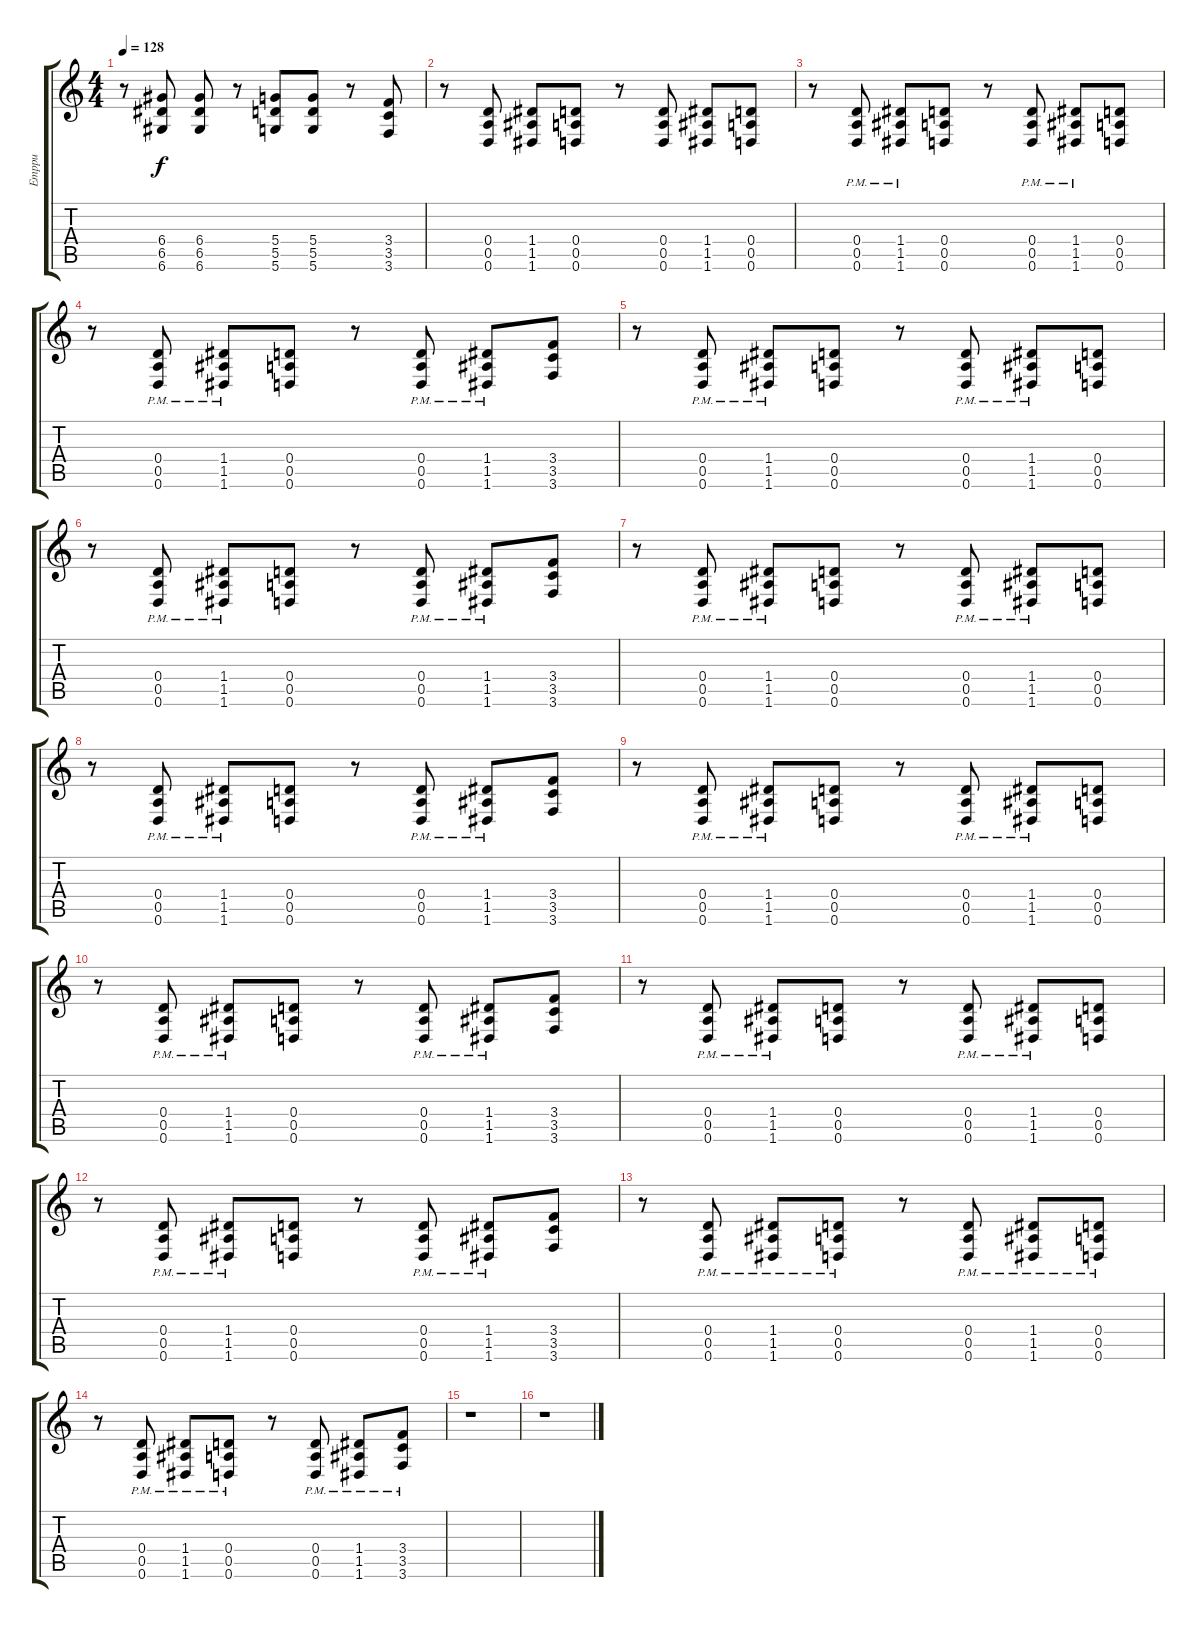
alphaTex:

\track ("Emppu" "Emppu") {instrument distortionguitar}
\staff {score tabs}
\tuning (E4 B3 G3 D3 A2 D2) {hide}
\ts (4 4)
\tempo 128
\clef g2
\ks c
r.8{dy f} (6.4 6.5 6.6).8 (6.4 6.5 6.6).8 r.8 (5.4 5.5 5.6).8 (5.4 5.5 5.6).8 r.8 (3.4 3.5 3.6).8 |
r.8 (0.4 0.5 0.6).8 (1.4 1.5 1.6).8 (0.4 0.5 0.6).8 r.8 (0.4 0.5 0.6).8 (1.4 1.5 1.6).8 (0.4 0.5 0.6).8 |
r.8 (0.4{pm} 0.5{pm} 0.6{pm}).8 (1.4{pm} 1.5{pm} 1.6{pm}).8 (0.4 0.5 0.6).8 r.8 (0.4{pm} 0.5{pm} 0.6{pm}).8 (1.4{pm} 1.5{pm} 1.6{pm}).8 (0.4 0.5 0.6).8 |
r.8 (0.4{pm} 0.5{pm} 0.6{pm}).8 (1.4{pm} 1.5{pm} 1.6{pm}).8 (0.4 0.5 0.6).8 r.8 (0.4{pm} 0.5{pm} 0.6{pm}).8 (1.4{pm} 1.5{pm} 1.6{pm}).8 (3.4 3.5 3.6).8 |
r.8 (0.4{pm} 0.5{pm} 0.6{pm}).8 (1.4{pm} 1.5{pm} 1.6{pm}).8 (0.4 0.5 0.6).8 r.8 (0.4{pm} 0.5{pm} 0.6{pm}).8 (1.4{pm} 1.5{pm} 1.6{pm}).8 (0.4 0.5 0.6).8 |
r.8 (0.4{pm} 0.5{pm} 0.6{pm}).8 (1.4{pm} 1.5{pm} 1.6{pm}).8 (0.4 0.5 0.6).8 r.8 (0.4{pm} 0.5{pm} 0.6{pm}).8 (1.4{pm} 1.5{pm} 1.6{pm}).8 (3.4 3.5 3.6).8 |
r.8 (0.4{pm} 0.5{pm} 0.6{pm}).8 (1.4{pm} 1.5{pm} 1.6{pm}).8 (0.4 0.5 0.6).8 r.8 (0.4{pm} 0.5{pm} 0.6{pm}).8 (1.4{pm} 1.5{pm} 1.6{pm}).8 (0.4 0.5 0.6).8 |
r.8 (0.4{pm} 0.5{pm} 0.6{pm}).8 (1.4{pm} 1.5{pm} 1.6{pm}).8 (0.4 0.5 0.6).8 r.8 (0.4{pm} 0.5{pm} 0.6{pm}).8 (1.4{pm} 1.5{pm} 1.6{pm}).8 (3.4 3.5 3.6).8 |
r.8 (0.4{pm} 0.5{pm} 0.6{pm}).8 (1.4{pm} 1.5{pm} 1.6{pm}).8 (0.4 0.5 0.6).8 r.8 (0.4{pm} 0.5{pm} 0.6{pm}).8 (1.4{pm} 1.5{pm} 1.6{pm}).8 (0.4 0.5 0.6).8 |
r.8 (0.4{pm} 0.5{pm} 0.6{pm}).8 (1.4{pm} 1.5{pm} 1.6{pm}).8 (0.4 0.5 0.6).8 r.8 (0.4{pm} 0.5{pm} 0.6{pm}).8 (1.4{pm} 1.5{pm} 1.6{pm}).8 (3.4 3.5 3.6).8 |
r.8 (0.4{pm} 0.5{pm} 0.6{pm}).8 (1.4{pm} 1.5{pm} 1.6{pm}).8 (0.4 0.5 0.6).8 r.8 (0.4{pm} 0.5{pm} 0.6{pm}).8 (1.4{pm} 1.5{pm} 1.6{pm}).8 (0.4 0.5 0.6).8 |
r.8 (0.4{pm} 0.5{pm} 0.6{pm}).8 (1.4{pm} 1.5{pm} 1.6{pm}).8 (0.4 0.5 0.6).8 r.8 (0.4{pm} 0.5{pm} 0.6{pm}).8 (1.4{pm} 1.5{pm} 1.6{pm}).8 (3.4 3.5 3.6).8 |
r.8 (0.4{pm} 0.5{pm} 0.6{pm}).8 (1.4{pm} 1.5{pm} 1.6{pm}).8 (0.4{pm} 0.5{pm} 0.6{pm}).8 r.8 (0.4{pm} 0.5{pm} 0.6{pm}).8 (1.4{pm} 1.5{pm} 1.6{pm}).8 (0.4{pm} 0.5{pm} 0.6{pm}).8 |
r.8 (0.4{pm} 0.5{pm} 0.6{pm}).8 (1.4{pm} 1.5{pm} 1.6{pm}).8 (0.4{pm} 0.5{pm} 0.6{pm}).8 r.8 (0.4{pm} 0.5{pm} 0.6{pm}).8 (1.4{pm} 1.5{pm} 1.6{pm}).8 (3.4{pm} 3.5{pm} 3.6{pm}).8 |
r.1 |
r.1
